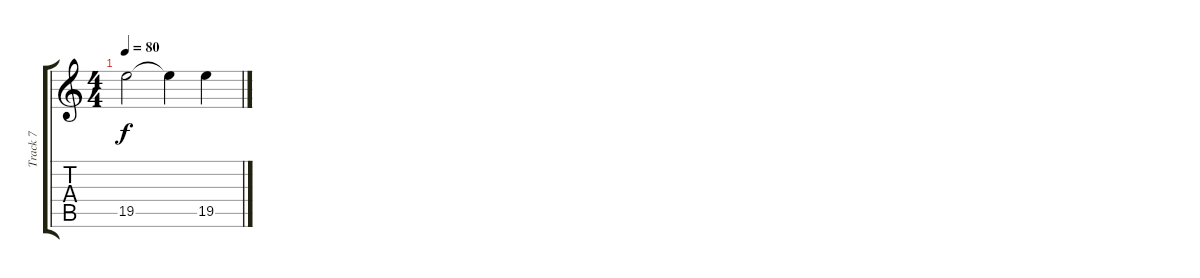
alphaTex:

\track ("Track 7" "Track 7") {instrument distortionguitar}
\staff {score tabs}
\tuning (E4 B3 G3 D3 A2 E2) {hide}
\ts (4 4)
\tempo 80
\clef g2
\ks c
19.5.2{dy f} 19.5{t}.4 19.5.4
